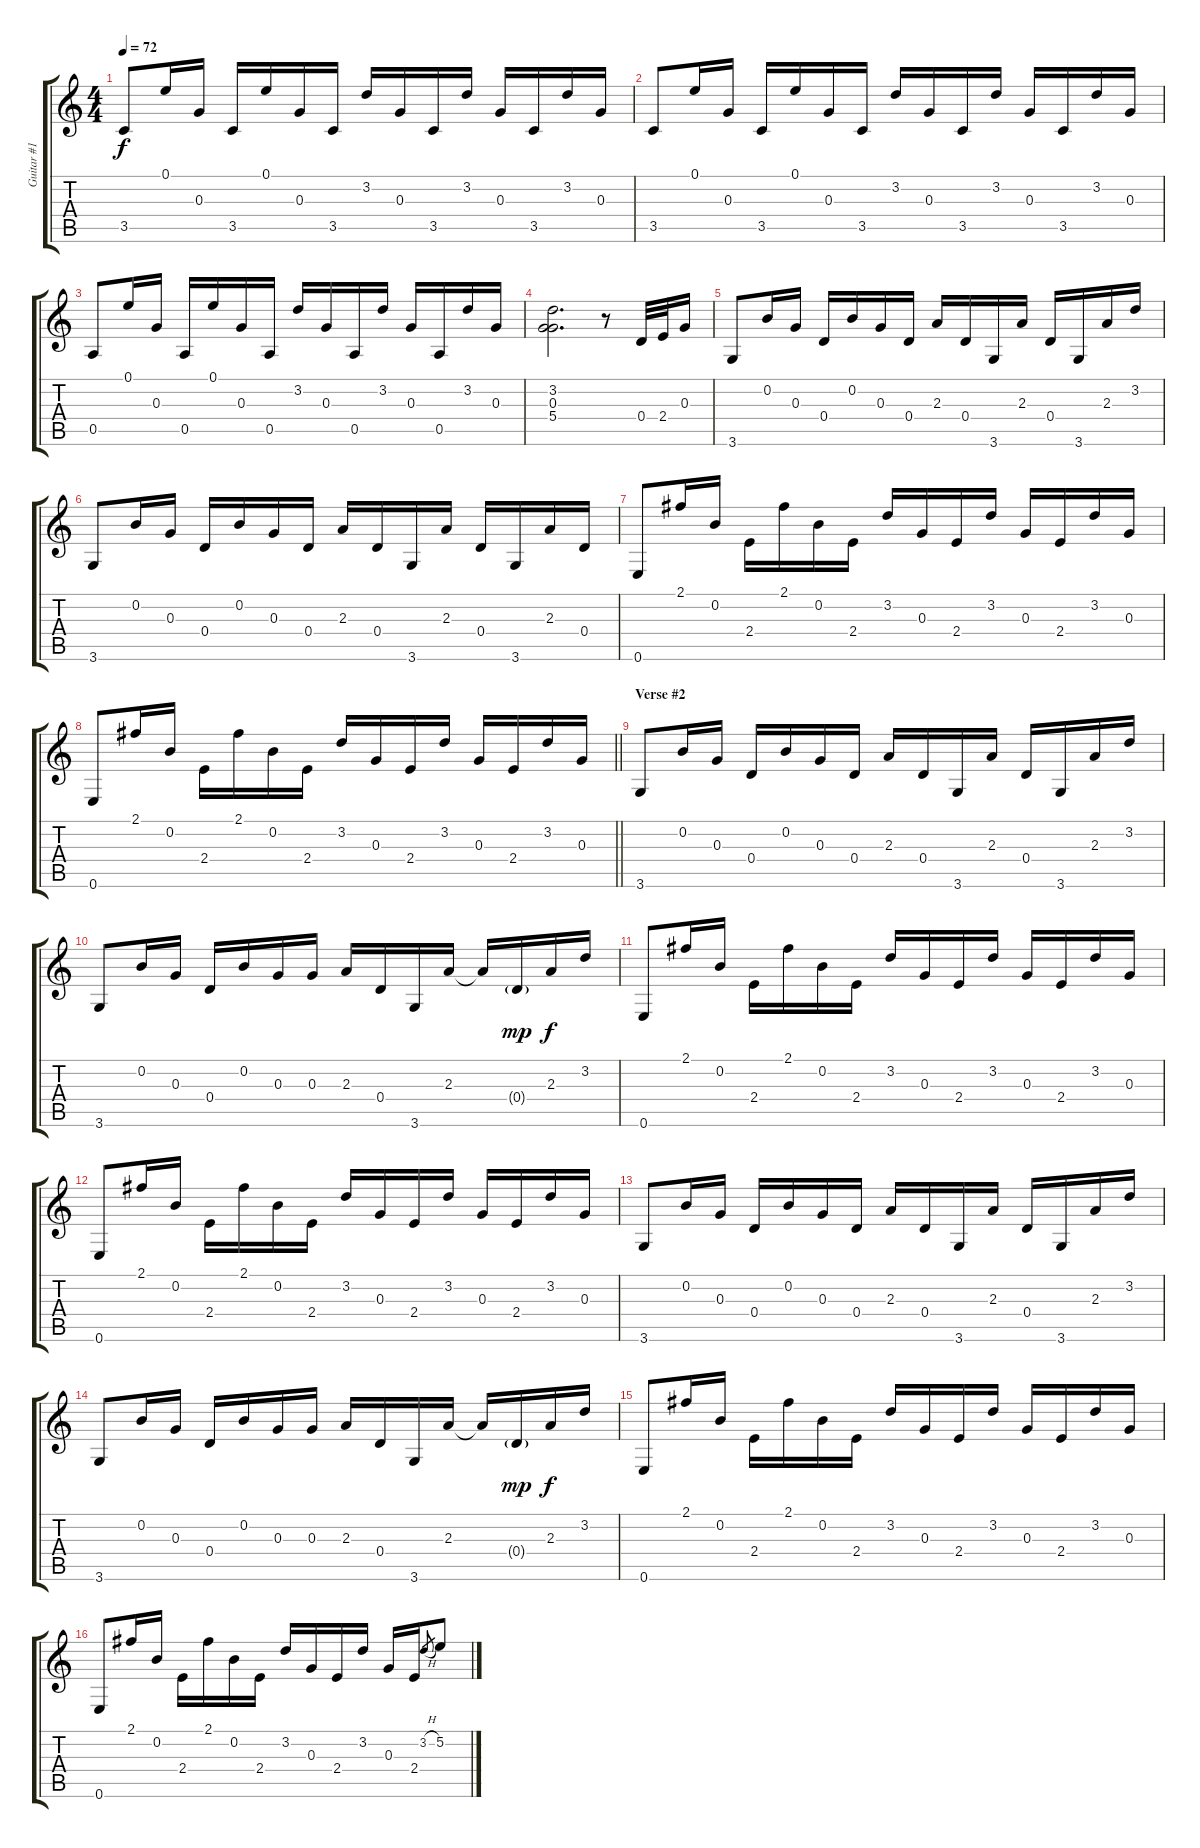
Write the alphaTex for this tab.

\track ("Guitar #1" "Guitar #1") {instrument acousticguitarnylon}
\staff {score tabs}
\tuning (E4 B3 G3 D3 A2 E2) {hide}
\ts (4 4)
\tempo 72
\clef g2
\ks c
3.5.8{dy f} 0.1.16 0.3.16 3.5.16 0.1.16 0.3.16 3.5.16 3.2.16 0.3.16 3.5.16 3.2.16 0.3.16 3.5.16 3.2.16 0.3.16 |
3.5.8 0.1.16 0.3.16 3.5.16 0.1.16 0.3.16 3.5.16 3.2.16 0.3.16 3.5.16 3.2.16 0.3.16 3.5.16 3.2.16 0.3.16 |
0.5.8 0.1.16 0.3.16 0.5.16 0.1.16 0.3.16 0.5.16 3.2.16 0.3.16 0.5.16 3.2.16 0.3.16 0.5.16 3.2.16 0.3.16 |
(3.2 0.3 5.4).2{d} r.8 0.4.32 2.4.32 0.3.16 |
3.6.8 0.2.16 0.3.16 0.4.16 0.2.16 0.3.16 0.4.16 2.3.16 0.4.16 3.6.16 2.3.16 0.4.16 3.6.16 2.3.16 3.2.16 |
3.6.8 0.2.16 0.3.16 0.4.16 0.2.16 0.3.16 0.4.16 2.3.16 0.4.16 3.6.16 2.3.16 0.4.16 3.6.16 2.3.16 0.4.16 |
0.6.8 2.1.16 0.2.16 2.4.16 2.1.16 0.2.16 2.4.16 3.2.16 0.3.16 2.4.16 3.2.16 0.3.16 2.4.16 3.2.16 0.3.16 |
\barLineRight lightlight
0.6.8 2.1.16 0.2.16 2.4.16 2.1.16 0.2.16 2.4.16 3.2.16 0.3.16 2.4.16 3.2.16 0.3.16 2.4.16 3.2.16 0.3.16 |
\section ("" "Verse #2")
3.6.8 0.2.16 0.3.16 0.4.16 0.2.16 0.3.16 0.4.16 2.3.16 0.4.16 3.6.16 2.3.16 0.4.16 3.6.16 2.3.16 3.2.16 |
3.6.8 0.2.16 0.3.16 0.4.16 0.2.16 0.3.16 0.3.16 2.3.16 0.4.16 3.6.16 2.3.16 2.3{t}.16 0.4{g}.16{dy mp} 2.3.16{dy f} 3.2.16 |
0.6.8 2.1.16 0.2.16 2.4.16 2.1.16 0.2.16 2.4.16 3.2.16 0.3.16 2.4.16 3.2.16 0.3.16 2.4.16 3.2.16 0.3.16 |
0.6.8 2.1.16 0.2.16 2.4.16 2.1.16 0.2.16 2.4.16 3.2.16 0.3.16 2.4.16 3.2.16 0.3.16 2.4.16 3.2.16 0.3.16 |
3.6.8 0.2.16 0.3.16 0.4.16 0.2.16 0.3.16 0.4.16 2.3.16 0.4.16 3.6.16 2.3.16 0.4.16 3.6.16 2.3.16 3.2.16 |
3.6.8 0.2.16 0.3.16 0.4.16 0.2.16 0.3.16 0.3.16 2.3.16 0.4.16 3.6.16 2.3.16 2.3{t}.16 0.4{g}.16{dy mp} 2.3.16{dy f} 3.2.16 |
0.6.8 2.1.16 0.2.16 2.4.16 2.1.16 0.2.16 2.4.16 3.2.16 0.3.16 2.4.16 3.2.16 0.3.16 2.4.16 3.2.16 0.3.16 |
0.6.8 2.1.16 0.2.16 2.4.16 2.1.16 0.2.16 2.4.16 3.2.16 0.3.16 2.4.16 3.2.16 0.3.16 2.4.16 3.2{h}.8{gr} 5.2.8
